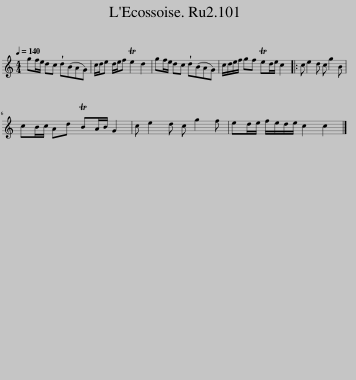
X:1
L:1/8
Q:1/4=140
M:4/4
I:linebreak $
K:C
V:1 treble
V:1
 gf/e/ dc !wedge!d(BAG) | c/d/e d/e/f Te2 d2 | gf/e/ dc !wedge!d(BAG) | c/d/e/f/ gf Ted/e/ c2 |: c e2 d c g2 B |$ %5
 cB/c/ Ad TBA/B/ G2 | c e2 d c g2 f | ed/e/ f/e/d/e/ c2 c2 |] %8
